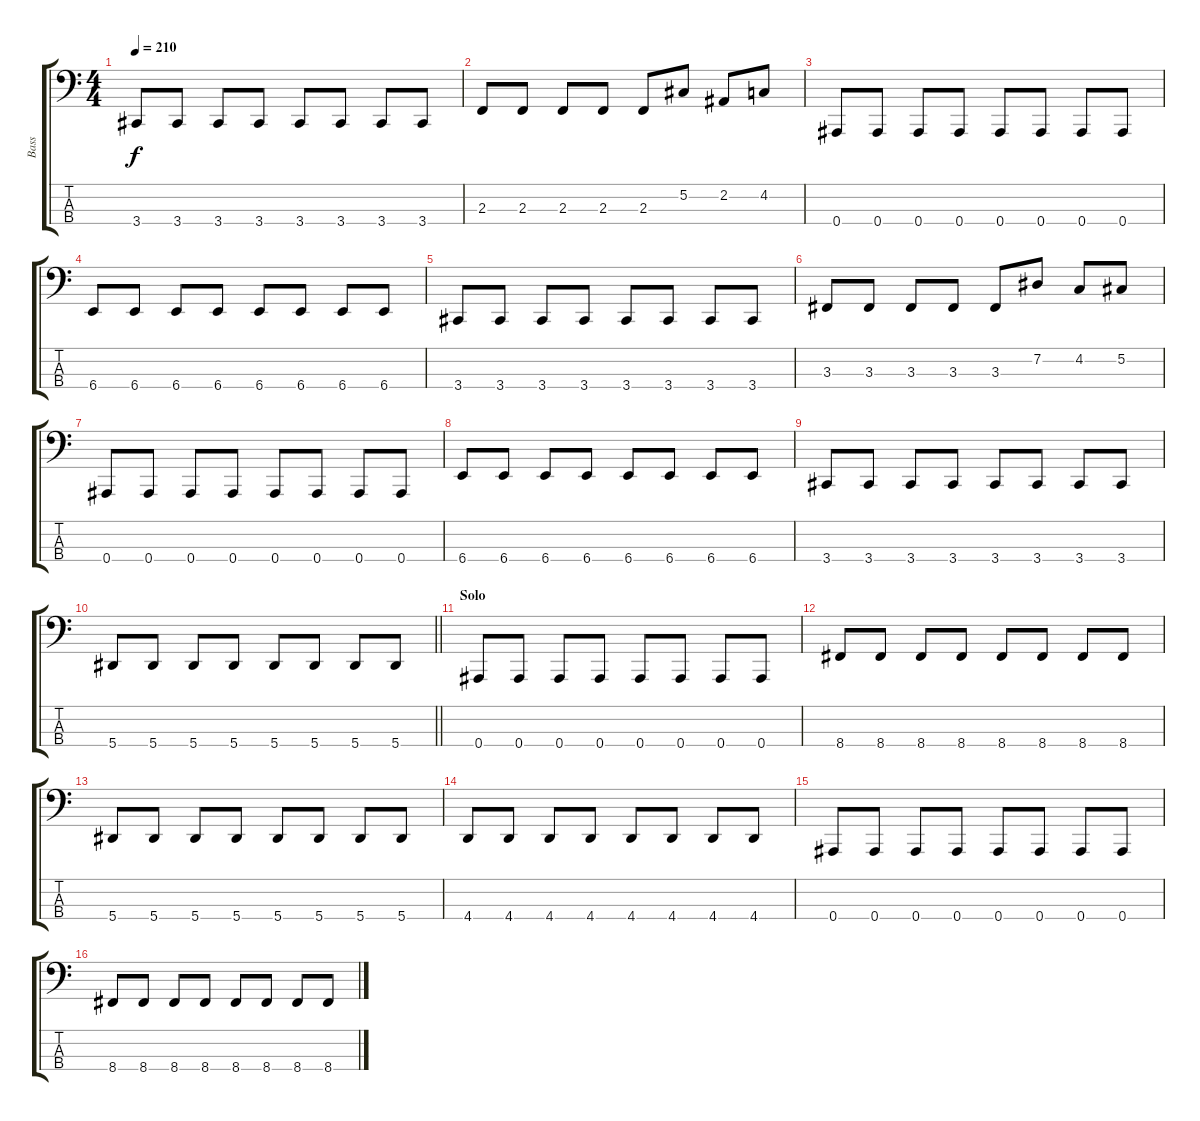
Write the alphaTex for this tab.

\track ("Bass" "Bass") {instrument electricbassfinger}
\staff {score tabs}
\tuning (Db2 Ab1 Eb1 Bb0) {hide}
\ts (4 4)
\tempo 210
\clef f4
\ks c
3.4.8{dy f} 3.4.8 3.4.8 3.4.8 3.4.8 3.4.8 3.4.8 3.4.8 |
2.3.8 2.3.8 2.3.8 2.3.8 2.3.8 5.2.8 2.2.8 4.2.8 |
0.4.8 0.4.8 0.4.8 0.4.8 0.4.8 0.4.8 0.4.8 0.4.8 |
6.4.8 6.4.8 6.4.8 6.4.8 6.4.8 6.4.8 6.4.8 6.4.8 |
3.4.8 3.4.8 3.4.8 3.4.8 3.4.8 3.4.8 3.4.8 3.4.8 |
3.3.8 3.3.8 3.3.8 3.3.8 3.3.8 7.2.8 4.2.8 5.2.8 |
0.4.8 0.4.8 0.4.8 0.4.8 0.4.8 0.4.8 0.4.8 0.4.8 |
6.4.8 6.4.8 6.4.8 6.4.8 6.4.8 6.4.8 6.4.8 6.4.8 |
3.4.8 3.4.8 3.4.8 3.4.8 3.4.8 3.4.8 3.4.8 3.4.8 |
\barLineRight lightlight
5.4.8 5.4.8 5.4.8 5.4.8 5.4.8 5.4.8 5.4.8 5.4.8 |
\section ("" "Solo")
0.4.8 0.4.8 0.4.8 0.4.8 0.4.8 0.4.8 0.4.8 0.4.8 |
8.4.8 8.4.8 8.4.8 8.4.8 8.4.8 8.4.8 8.4.8 8.4.8 |
5.4.8 5.4.8 5.4.8 5.4.8 5.4.8 5.4.8 5.4.8 5.4.8 |
4.4.8 4.4.8 4.4.8 4.4.8 4.4.8 4.4.8 4.4.8 4.4.8 |
0.4.8 0.4.8 0.4.8 0.4.8 0.4.8 0.4.8 0.4.8 0.4.8 |
8.4.8 8.4.8 8.4.8 8.4.8 8.4.8 8.4.8 8.4.8 8.4.8
